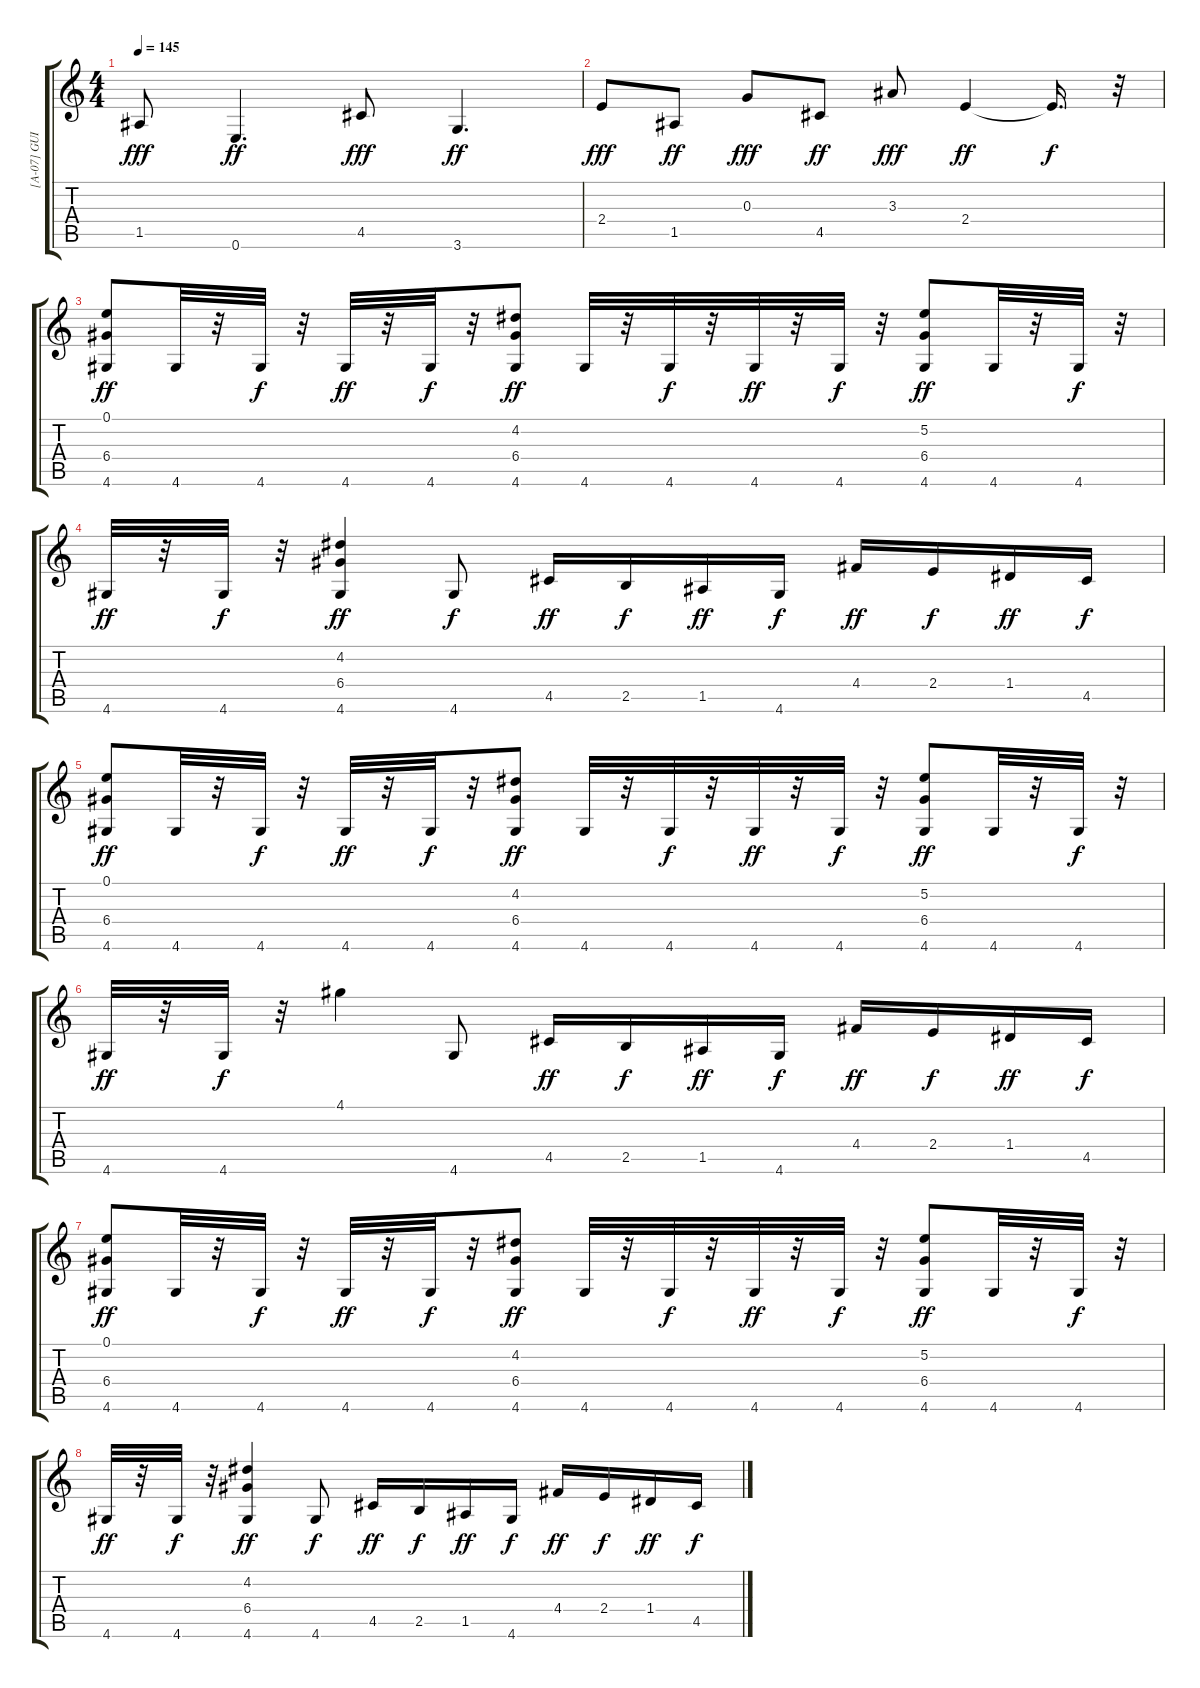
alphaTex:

\track ("[A-07] GUITAR 2" "[A-07] GUI") {instrument distortionguitar}
\staff {score tabs}
\tuning (E4 B3 G3 D3 A2 E2) {hide}
\ts (4 4)
\tempo 145
\clef g2
\ks c
1.5.8{dy fff} 0.6.4{d dy ff} 4.5.8{dy fff} 3.6.4{d dy ff} |
2.4.8{dy fff} 1.5.8{dy ff} 0.3.8{dy fff} 4.5.8{dy ff} 3.3.8{dy fff} 2.4.4{dy ff} 2.4{t}.16{d dy f} r.32 |
(0.1 6.4 4.6).8{dy ff} 4.6.32 r.32 4.6.32{dy f} r.32 4.6.32{dy ff} r.32 4.6.32{dy f} r.32 (4.2 6.4 4.6).8{dy ff} 4.6.32 r.32 4.6.32{dy f} r.32 4.6.32{dy ff} r.32 4.6.32{dy f} r.32 (5.2 6.4 4.6).8{dy ff} 4.6.32 r.32 4.6.32{dy f} r.32 |
4.6.32{dy ff} r.32 4.6.32{dy f} r.32 (4.2 6.4 4.6).4{dy ff} 4.6.8{dy f} 4.5.16{dy ff} 2.5.16{dy f} 1.5.16{dy ff} 4.6.16{dy f} 4.4.16{dy ff} 2.4.16{dy f} 1.4.16{dy ff} 4.5.16{dy f} |
(0.1 6.4 4.6).8{dy ff} 4.6.32 r.32 4.6.32{dy f} r.32 4.6.32{dy ff} r.32 4.6.32{dy f} r.32 (4.2 6.4 4.6).8{dy ff} 4.6.32 r.32 4.6.32{dy f} r.32 4.6.32{dy ff} r.32 4.6.32{dy f} r.32 (5.2 6.4 4.6).8{dy ff} 4.6.32 r.32 4.6.32{dy f} r.32 |
4.6.32{dy ff} r.32 4.6.32{dy f} r.32 4.1.4{instrument guitarharmonics} 4.6.8{instrument distortionguitar} 4.5.16{dy ff} 2.5.16{dy f} 1.5.16{dy ff} 4.6.16{dy f} 4.4.16{dy ff} 2.4.16{dy f} 1.4.16{dy ff} 4.5.16{dy f} |
(0.1 6.4 4.6).8{dy ff} 4.6.32 r.32 4.6.32{dy f} r.32 4.6.32{dy ff} r.32 4.6.32{dy f} r.32 (4.2 6.4 4.6).8{dy ff} 4.6.32 r.32 4.6.32{dy f} r.32 4.6.32{dy ff} r.32 4.6.32{dy f} r.32 (5.2 6.4 4.6).8{dy ff} 4.6.32 r.32 4.6.32{dy f} r.32 |
4.6.32{dy ff} r.32 4.6.32{dy f} r.32 (4.2 6.4 4.6).4{dy ff} 4.6.8{dy f} 4.5.16{dy ff} 2.5.16{dy f} 1.5.16{dy ff} 4.6.16{dy f} 4.4.16{dy ff} 2.4.16{dy f} 1.4.16{dy ff} 4.5.16{dy f}
